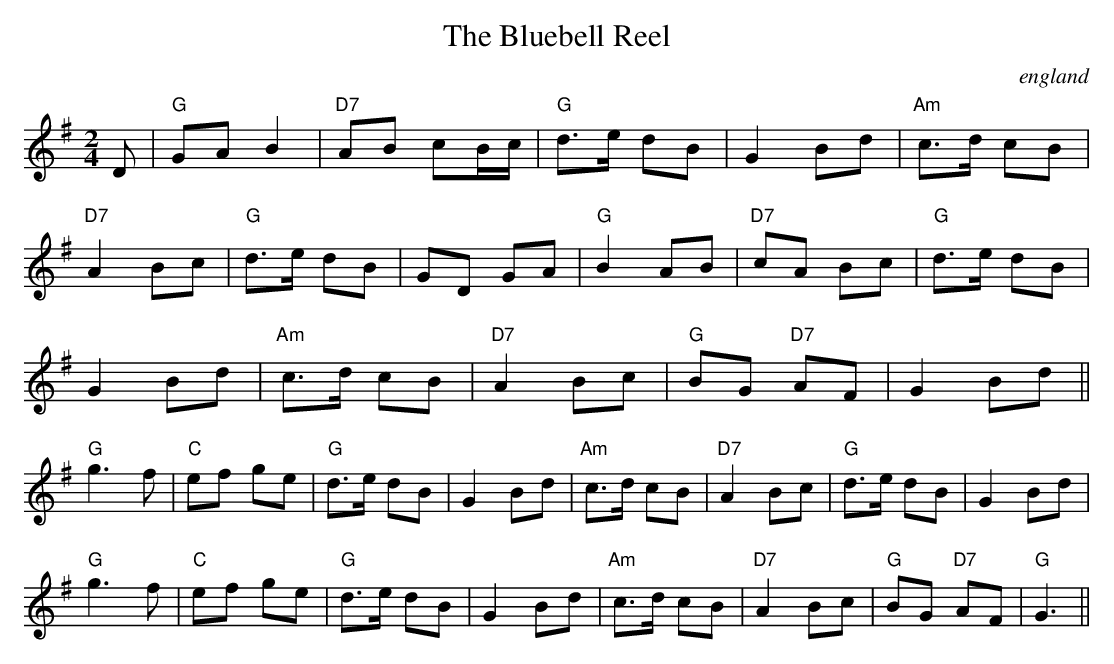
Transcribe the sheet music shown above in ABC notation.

X:1
T:The Bluebell Reel
O:england
M:2/4
L:1/4
K:G
D/2|"G"G/2A/2 B|"D7"A/2B/2 c/2B/4c/4|"G"d3/4e/4 d/2B/2|G B/2d/2|\
"Am"c3/4d/4 c/2B/2|
"D7"A B/2c/2|"G"d3/4e/4 d/2B/2|G/2D/2 G/2A/2|"G"B A/2B/2|"D7"c/2A/2 B/2c/2|\
"G"d3/4e/4 d/2B/2|
G B/2d/2|"Am"c3/4d/4 c/2B/2|"D7"A B/2c/2|"G"B/2G/2 "D7"A/2F/2|G B/2d/2||
"G"g3/2f/2|"C"e/2f/2 g/2e/2|"G"d3/4e/4 d/2B/2|G B/2d/2|"Am"c3/4d/4 c/2B/2|\
"D7"A B/2c/2|"G"d3/4e/4 d/2B/2|G B/2d/2|
"G"g3/2f/2|"C"e/2f/2 g/2e/2|"G"d3/4e/4 d/2B/2|G B/2d/2|"Am"c3/4d/4 c/2B/2|\
"D7"A B/2c/2|"G"B/2G/2 "D7"A/2F/2|"G"G3/2||
